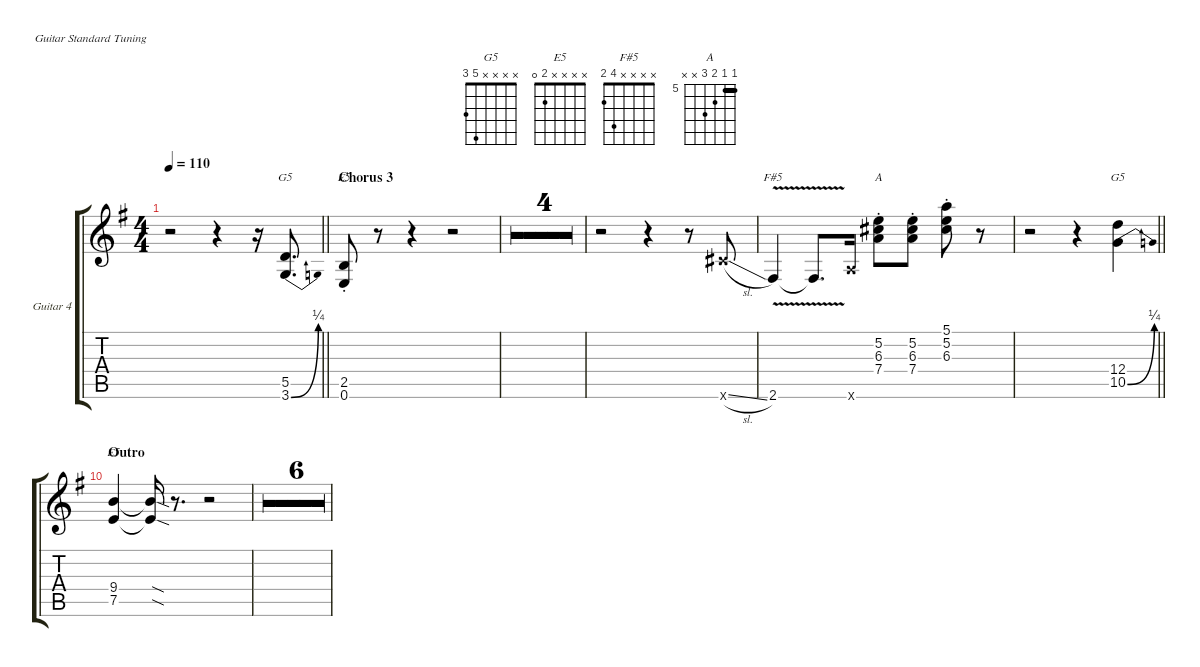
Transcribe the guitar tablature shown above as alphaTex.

\defaultSystemsLayout 4
\hideDynamics
\bracketExtendMode groupsimilarinstruments
\useSystemSignSeparator
\multiBarRest
\multiTrackTrackNamePolicy allsystems
\firstSystemTrackNameMode fullname
\firstSystemTrackNameOrientation horizontal
\otherSystemsTrackNameOrientation horizontal
\defaultBarNumberDisplay FirstOfSystem
\track ("Guitar 4" "Gtr. 4") {multiBarRest instrument overdrivenguitar}
\staff {score tabs}
\tuning (E4 B3 G3 D3 A2 E2)
\chord ("G5" x x x x 5 3)
\chord ("E5" x x x x 2 0)
\chord ("F#5" x x x x 4 2)
\chord ("A" 5 5 6 7 x x) {firstfret 5 barre 5}
\ts (4 4)
\tempo 110
\clef g2
\barLineRight lightlight
\ks g
r.2{dy mf} r.4 r.16 (3.6{be (bend 9.6 0 33.6 1)} 5.5).8{d ch "G5" dy f} |
\section ("" "Chorus 3")
(0.6{st} 2.5{st}).8{ch "E5"} r.8 r.4 r.2 |
r.1 |
r.1 |
r.1 |
r.1 |
r.2 r.4 r.8 9.6{sl x}.8{dy mf} |
2.6{v}.4{ch "F#5" dy f} 2.6{v t}.8{d} 5.6{x}.16 (5.2{st} 6.3{st} 7.4{st}).8{ch "A" dy mp} (5.2{st} 6.3{st} 7.4{st}).8 (5.2{st} 6.3{st} 5.1{st}).8 r.8 |
\barLineRight lightlight
r.2 r.4 (10.5{be (bend 6.6 0 28.2 1)} 12.4).4{ch "G5" dy f} |
\section ("" "Outro")
(7.5 9.4).4{ch "E5"} (9.4{sod t} 7.5{sod t}).16 r.8{d} r.2 |
r.1 |
r.1 |
r.1 |
r.1 |
r.1 |
r.1
